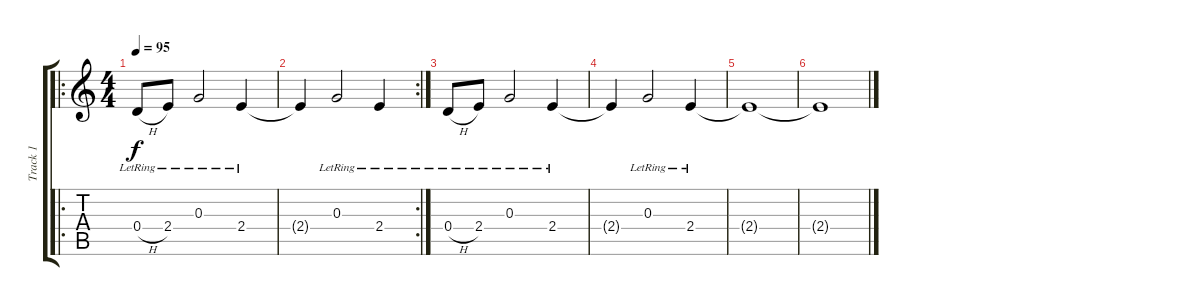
\track ("Track 1" "Track 1") {instrument electricguitarjazz}
\staff {score tabs}
\tuning (E4 B3 G3 D3 A2 E2) {hide}
\ro
\ts (4 4)
\tempo 95
\clef g2
\ks c
0.4{h lr}.8{dy f} 2.4{lr}.8 0.3{lr}.2 2.4{lr}.4 |
\rc 2
2.4{t}.4 0.3{lr}.2 2.4{lr}.4 |
0.4{h lr}.8 2.4{lr}.8 0.3{lr}.2 2.4{lr}.4 |
2.4{t}.4 0.3{lr}.2 2.4{lr}.4 |
2.4{t}.1 |
2.4{t}.1
